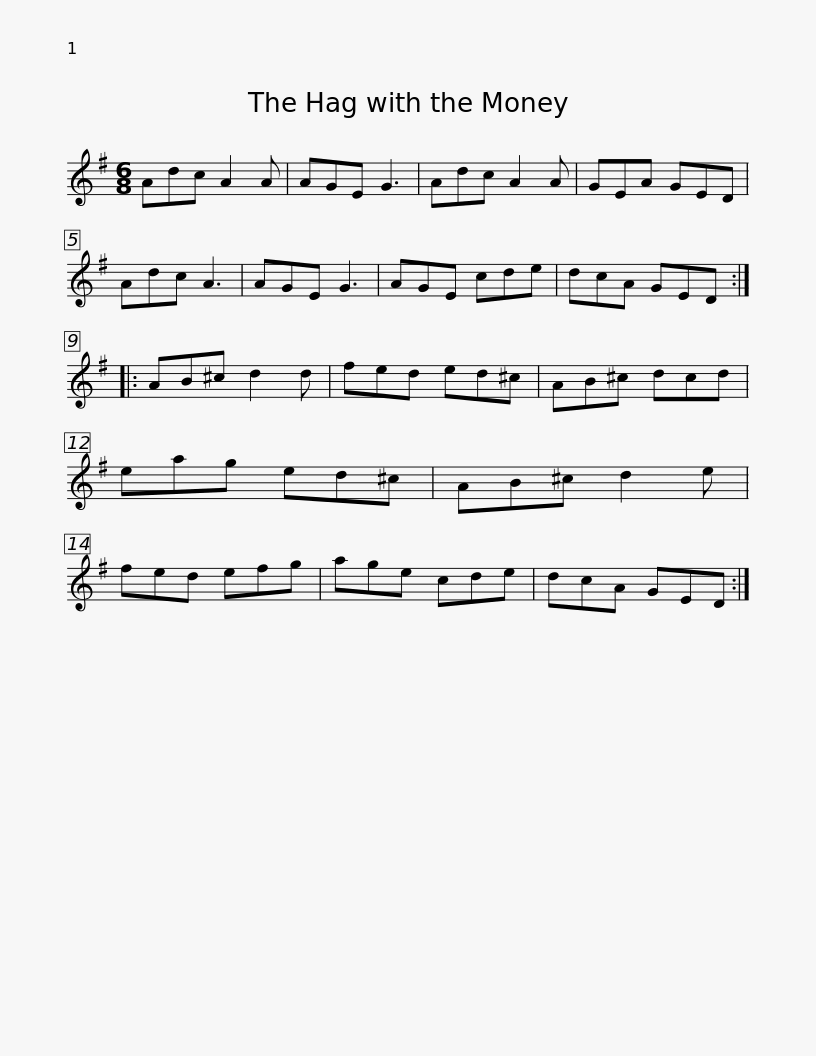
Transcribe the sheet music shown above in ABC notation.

X:1
L:1/8
M:6/8
I:linebreak $
K:G
V:1 treble
V:1
 Adc A2 A | AGE G3 | Adc A2 A | GEA GED | Adc A3 | %5
 AGE G3 | AGE cde | dcA GED ::$ AB^c d2 d | fed ed^c | %10
 AB^c dcd | eag ed^c | AB^c d2 e | fed efg | age cde |$ %15
 dcA GED :| %16
